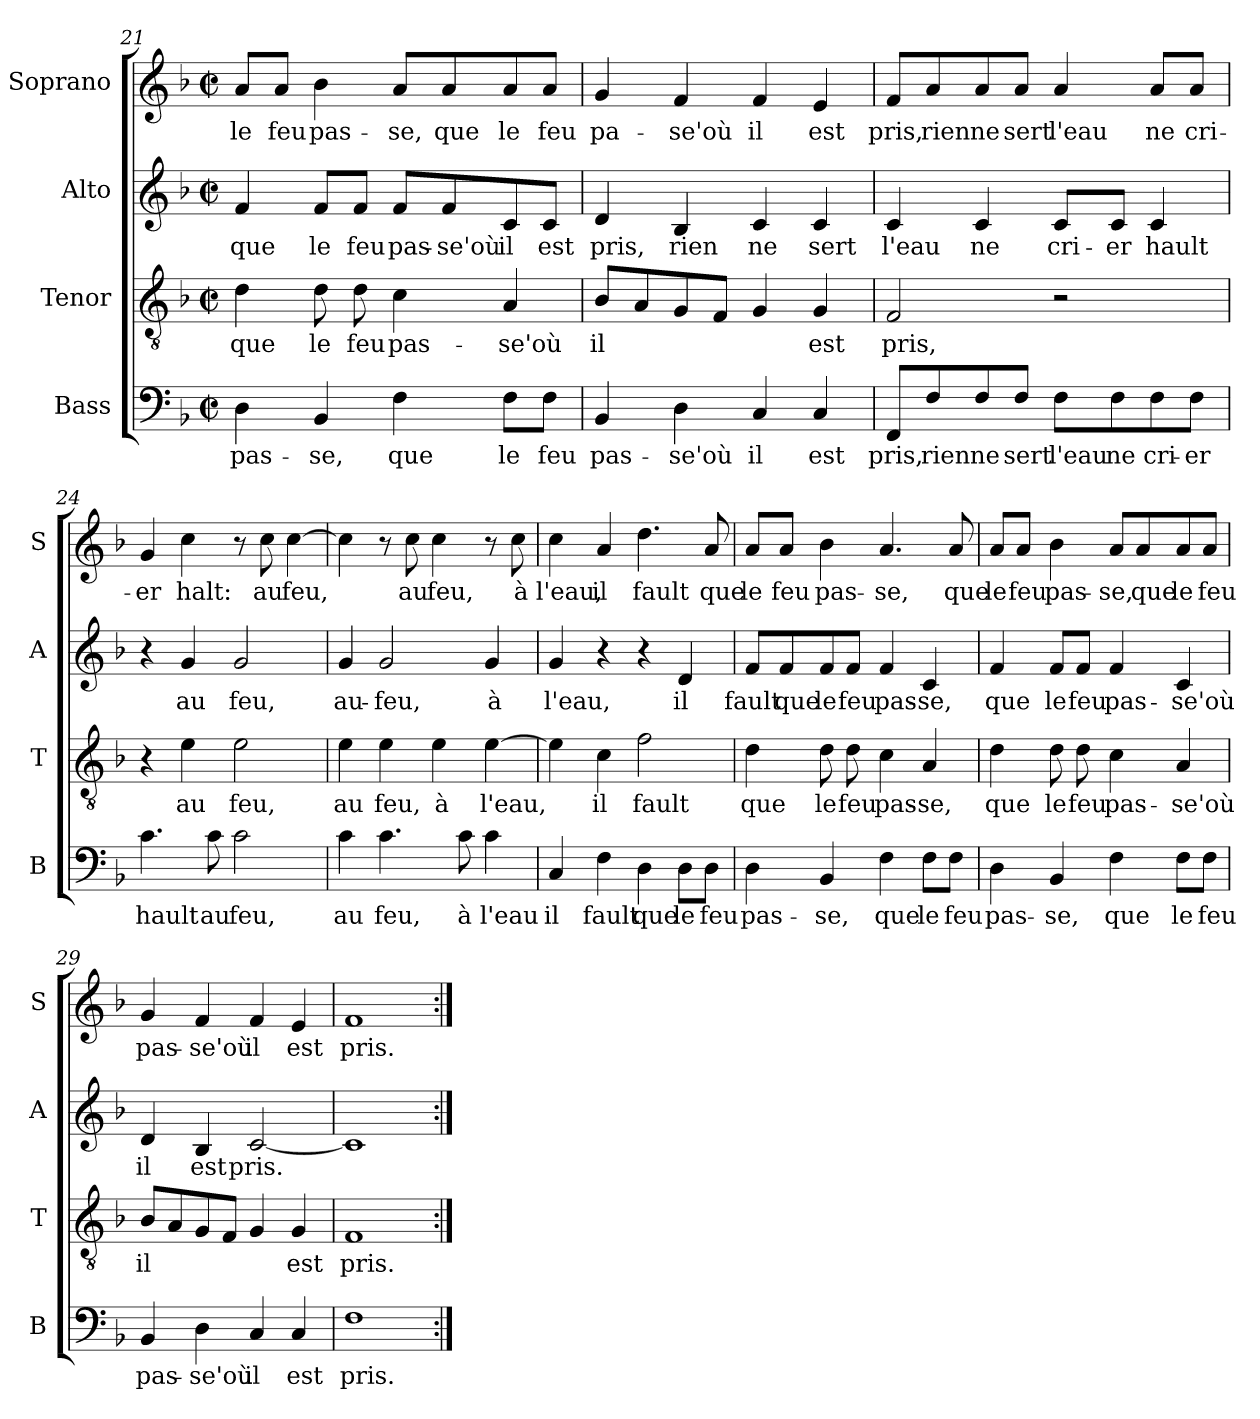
**kern	**text	**kern	**text	**kern	**text	**kern	**text
*part4	*part4	*part3	*part3	*part2	*part2	*part1	*part1
*staff4	*staff4	*staff3	*staff3	*staff2	*staff2	*staff1	*staff1
*I"Bass	*	*I"Tenor	*	*I"Alto	*	*I"Soprano	*
*I'B	*	*I'T	*	*I'A	*	*I'S	*
*clefF4	*	*clefGv2	*	*clefG2	*	*clefG2	*
*k[b-]	*	*k[b-]	*	*k[b-]	*	*k[b-]	*
*F:	*	*F:	*	*F:	*	*F:	*
*M2/2	*	*M2/2	*	*M2/2	*	*M2/2	*
*met(c|)	*	*met(c|)	*	*met(c|)	*	*met(c|)	*
=21	=21	=21	=21	=21	=21	=21	=21
!	!LO:LY:b	!	!LO:LY:b	!	!LO:LY:b	!	!LO:LY:b
4D\	pas-	4d\	que	4f/	que	8a/L	le
!	!	!	!	!	!	!	!LO:LY:b
.	.	.	.	.	.	8a/J	feu
!	!LO:LY:b	!	!LO:LY:b	!	!LO:LY:b	!	!LO:LY:b
4BB-/	-se,	8d\	le	8f/L	le	4b-\	pas-
!	!	!	!LO:LY:b	!	!LO:LY:b	!	!
.	.	8d\	feu	8f/J	feu	.	.
!	!LO:LY:b	!	!LO:LY:b	!	!LO:LY:b	!	!LO:LY:b
4F\	que	4c\	pas-	8f/L	pas-	8a/L	-se,
!	!	!	!	!	!LO:LY:b	!	!LO:LY:b
.	.	.	.	8f/	-se'où	8a/	que
!	!LO:LY:b	!	!LO:LY:b	!	!LO:LY:b	!	!LO:LY:b
8F\L	le	4A/	-se'où	8c/	il	8a/	le
!	!LO:LY:b	!	!	!	!LO:LY:b	!	!LO:LY:b
8F\J	feu	.	.	8c/J	est	8a/J	feu
=22	=22	=22	=22	=22	=22	=22	=22
!	!LO:LY:b	!	!LO:LY:b	!	!LO:LY:b	!	!LO:LY:b
4BB-/	pas-	8B-/L	il	4d/	pris,	4g/	pa-
.	.	8A/	.	.	.	.	.
!	!LO:LY:b	!	!	!	!LO:LY:b	!	!LO:LY:b
4D\	-se'où	8G/	.	4B-/	rien	4f/	-se'où
.	.	8F/J	.	.	.	.	.
!	!LO:LY:b	!	!	!	!LO:LY:b	!	!LO:LY:b
4C/	il	4G/	.	4c/	ne	4f/	il
!	!LO:LY:b	!	!LO:LY:b	!	!LO:LY:b	!	!LO:LY:b
4C/	est	4G/	est	4c/	sert	4e/	est
=23	=23	=23	=23	=23	=23	=23	=23
!	!LO:LY:b	!	!LO:LY:b	!	!LO:LY:b	!	!LO:LY:b
8FF/L	pris,	2F/	pris,	4c/	l'eau	8f/L	pris,
!	!LO:LY:b	!	!	!	!	!	!LO:LY:b
8F/	rien	.	.	.	.	8a/	rien
!	!LO:LY:b	!	!	!	!LO:LY:b	!	!LO:LY:b
8F/	ne	.	.	4c/	ne	8a/	ne
!	!LO:LY:b	!	!	!	!	!	!LO:LY:b
8F/J	sert	.	.	.	.	8a/J	sert
!	!LO:LY:b	!	!	!	!LO:LY:b	!	!LO:LY:b
8F\L	l'eau	2r	.	8c/L	cri-	4a/	l'eau
!	!LO:LY:b	!	!	!	!LO:LY:b	!	!
8F\	ne	.	.	8c/J	-er	.	.
!	!LO:LY:b	!	!	!	!LO:LY:b	!	!LO:LY:b
8F\	cri-	.	.	4c/	hault	8a/L	ne
!	!LO:LY:b	!	!	!	!	!	!LO:LY:b
8F\J	-er	.	.	.	.	8a/J	cri-
!!LO:PB:g=z
=24	=24	=24	=24	=24	=24	=24	=24
!	!LO:LY:b	!	!	!	!	!	!LO:LY:b
4.c\	hault	4r	.	4r	.	4g/	-er
!	!	!	!LO:LY:b	!	!LO:LY:b	!	!LO:LY:b
.	.	4e\	au	4g/	au	4cc\	halt:
!	!LO:LY:b	!	!	!	!	!	!
8c\	au	.	.	.	.	.	.
!	!LO:LY:b	!	!LO:LY:b	!	!LO:LY:b	!	!
2c\	feu,	2e\	feu,	2g/	feu,	8r	.
!	!	!	!	!	!	!	!LO:LY:b
.	.	.	.	.	.	8cc\	au
!	!	!	!	!	!	!	!LO:LY:b
.	.	.	.	.	.	[4cc\	feu,
=25	=25	=25	=25	=25	=25	=25	=25
!	!LO:LY:b	!	!LO:LY:b	!	!LO:LY:b	!	!
4c\	au	4e\	au	4g/	au-	4cc\]	.
!	!LO:LY:b	!	!LO:LY:b	!	!LO:LY:b	!	!
4.c\	feu,	4e\	feu,	2g/	-feu,	8r	.
!	!	!	!	!	!	!	!LO:LY:b
.	.	.	.	.	.	8cc\	au
!	!	!	!LO:LY:b	!	!	!	!LO:LY:b
.	.	4e\	à	.	.	4cc\	feu,
!	!LO:LY:b	!	!	!	!	!	!
8c\	à	.	.	.	.	.	.
!	!LO:LY:b	!	!LO:LY:b	!	!LO:LY:b	!	!
4c\	l'eau	[4e\	l'eau,	4g/	à	8r	.
!	!	!	!	!	!	!	!LO:LY:b
.	.	.	.	.	.	8cc\	à
=26	=26	=26	=26	=26	=26	=26	=26
!	!LO:LY:b	!	!	!	!LO:LY:b	!	!LO:LY:b
4C/	il	4e\]	.	4g/	l'eau,	4cc\	l'eau,
!	!LO:LY:b	!	!LO:LY:b	!	!	!	!LO:LY:b
4F\	fault	4c\	il	4r	.	4a/	il
!	!LO:LY:b	!	!LO:LY:b	!	!	!	!LO:LY:b
4D\	que	2f\	fault	4r	.	4.dd\	fault
!	!LO:LY:b	!	!	!	!LO:LY:b	!	!
8D\L	le	.	.	4d/	il	.	.
!	!LO:LY:b	!	!	!	!	!	!LO:LY:b
8D\J	feu	.	.	.	.	8a/	que
=27	=27	=27	=27	=27	=27	=27	=27
!	!LO:LY:b	!	!LO:LY:b	!	!LO:LY:b	!	!LO:LY:b
4D\	pas-	4d\	que	8f/L	fault	8a/L	le
!	!	!	!	!	!LO:LY:b	!	!LO:LY:b
.	.	.	.	8f/	que	8a/J	feu
!	!LO:LY:b	!	!LO:LY:b	!	!LO:LY:b	!	!LO:LY:b
4BB-/	-se,	8d\	le	8f/	le	4b-\	pas-
!	!	!	!LO:LY:b	!	!LO:LY:b	!	!
.	.	8d\	feu	8f/J	feu	.	.
!	!LO:LY:b	!	!LO:LY:b	!	!LO:LY:b	!	!LO:LY:b
4F\	que	4c\	pas-	4f/	pas-	4.a/	-se,
!	!LO:LY:b	!	!LO:LY:b	!	!LO:LY:b	!	!
8F\L	le	4A/	-se,	4c/	-se,	.	.
!	!LO:LY:b	!	!	!	!	!	!LO:LY:b
8F\J	feu	.	.	.	.	8a/	que
!!LO:LB:g=z
=28	=28	=28	=28	=28	=28	=28	=28
!	!LO:LY:b	!	!LO:LY:b	!	!LO:LY:b	!	!LO:LY:b
4D\	pas-	4d\	que	4f/	que	8a/L	le
!	!	!	!	!	!	!	!LO:LY:b
.	.	.	.	.	.	8a/J	feu
!	!LO:LY:b	!	!LO:LY:b	!	!LO:LY:b	!	!LO:LY:b
4BB-/	-se,	8d\	le	8f/L	le	4b-\	pas-
!	!	!	!LO:LY:b	!	!LO:LY:b	!	!
.	.	8d\	feu	8f/J	feu	.	.
!	!LO:LY:b	!	!LO:LY:b	!	!LO:LY:b	!	!LO:LY:b
4F\	que	4c\	pas-	4f/	pas-	8a/L	-se,
!	!	!	!	!	!	!	!LO:LY:b
.	.	.	.	.	.	8a/	que
!	!LO:LY:b	!	!LO:LY:b	!	!LO:LY:b	!	!LO:LY:b
8F\L	le	4A/	-se'où	4c/	-se'où	8a/	le
!	!LO:LY:b	!	!	!	!	!	!LO:LY:b
8F\J	feu	.	.	.	.	8a/J	feu
=29	=29	=29	=29	=29	=29	=29	=29
!	!LO:LY:b	!	!LO:LY:b	!	!LO:LY:b	!	!LO:LY:b
4BB-/	pas-	8B-/L	il	4d/	il	4g/	pas-
.	.	8A/	.	.	.	.	.
!	!LO:LY:b	!	!	!	!LO:LY:b	!	!LO:LY:b
4D\	-se'où	8G/	.	4B-/	est	4f/	-se'où
.	.	8F/J	.	.	.	.	.
!	!LO:LY:b	!	!	!	!LO:LY:b	!	!LO:LY:b
4C/	il	4G/	.	[2c/	pris.	4f/	il
!	!LO:LY:b	!	!LO:LY:b	!	!	!	!LO:LY:b
4C/	est	4G/	est	.	.	4e/	est
=30	=30	=30	=30	=30	=30	=30	=30
!	!LO:LY:b	!	!LO:LY:b	!	!	!	!LO:LY:b
1F	pris.	1F	pris.	1c]	.	1f	pris.
=:|!	=:|!	=:|!	=:|!	=:|!	=:|!	=:|!	=:|!
*-	*-	*-	*-	*-	*-	*-	*-
